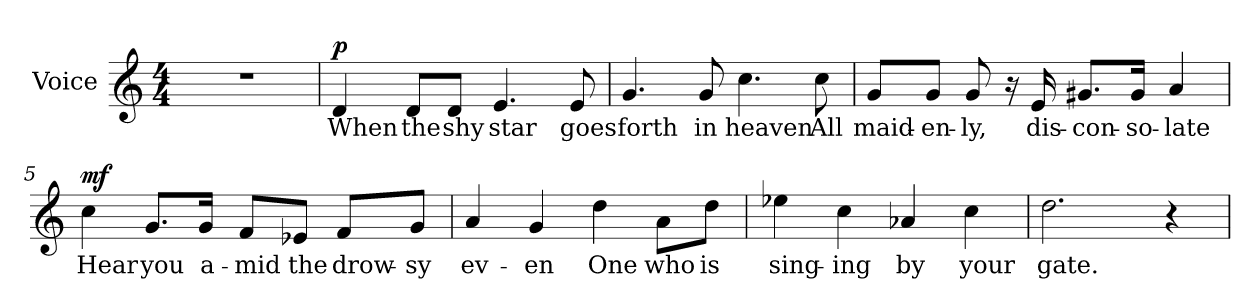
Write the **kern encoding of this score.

**kern	**text	**dynam
*part1	*part1	*part1
*staff1	*staff1	*staff1
*I"Voice	*	*
*I'Vo.	*	*
*clefG2	*	*
*k[]	*	*
*M4/4	*	*
=1	=1	=1
1r	.	.
=2	=2	=2
!	!	!LO:DY:a
4d/	When	p
8d/L	the	.
8d/J	shy	.
4.e/	star	.
8e/	goes	.
=3	=3	=3
4.g/	forth	.
8g/	in	.
4.cc\	heaven	.
8cc\	All	.
!!LO:LB:g=z
=4	=4	=4
8g/L	maid-	.
8g/J	-en-	.
8g/	-ly,	.
16r	.	.
16e/	dis-	.
8.g#X/L	-con-	.
16g#/Jk	-so-	.
4a/	-late	.
=5	=5	=5
!	!	!LO:DY:a
4cc\	Hear	mf
8.g/L	you	.
16g/Jk	a-	.
8f/L	-mid	.
8e-X/J	the	.
8f/L	drow-	.
8g/J	-sy	.
=6	=6	=6
4a/	ev-	.
4g/	-en	.
4dd\	One	.
8a\L	who	.
8dd\J	is	.
!!LO:LB:g=z
=7	=7	=7
4ee-X\	sing-	.
4cc\	-ing	.
4a-X/	by	.
4cc\	your	.
=8	=8	=8
2.dd\	gate.	.
4r	.	.
=	=	=
*-	*-	*-
